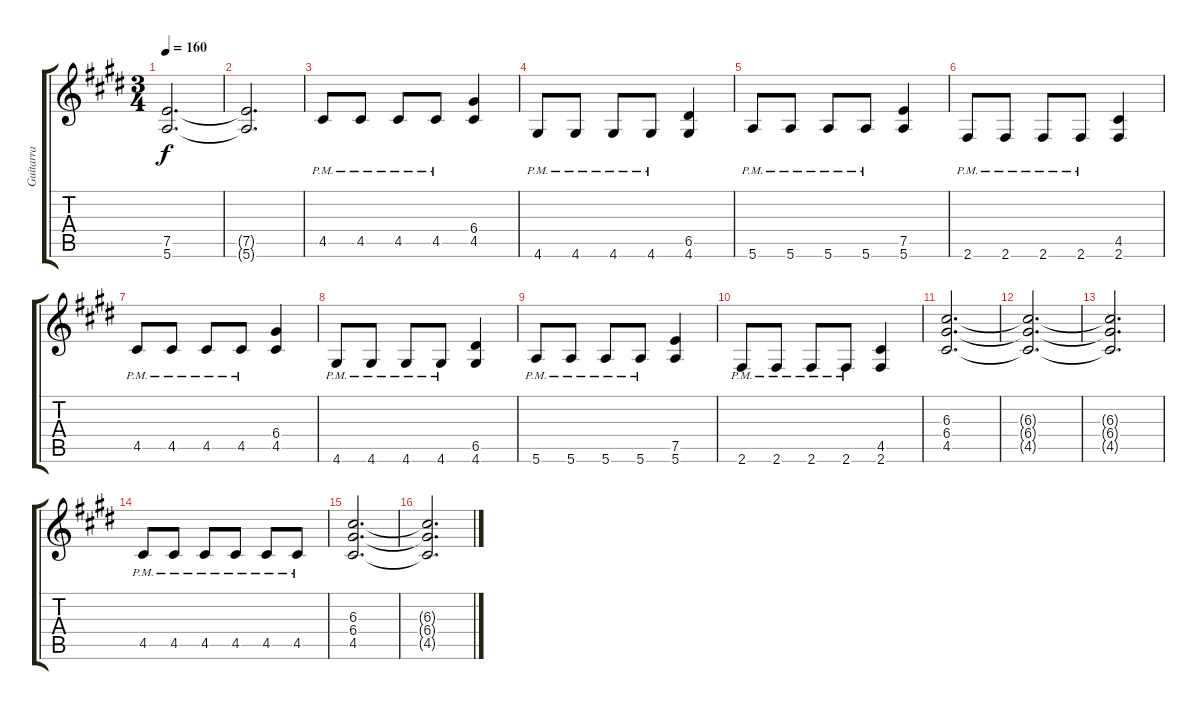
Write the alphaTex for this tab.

\track ("Guitarra" "Guitarra") {instrument distortionguitar}
\staff {score tabs}
\tuning (E4 B3 G3 D3 A2 E2) {hide}
\ts (3 4)
\tempo 160
\clef g2
\ks c#minor
(7.5{t} 5.6{t}).2{d dy f} |
(7.5{t} 5.6{t}).2{d} |
4.5{pm}.8 4.5{pm}.8 4.5{pm}.8 4.5{pm}.8 (6.4 4.5).4 |
4.6{pm}.8 4.6{pm}.8 4.6{pm}.8 4.6{pm}.8 (6.5 4.6).4 |
5.6{pm}.8 5.6{pm}.8 5.6{pm}.8 5.6{pm}.8 (7.5 5.6).4 |
2.6{pm}.8 2.6{pm}.8 2.6{pm}.8 2.6{pm}.8 (4.5 2.6).4 |
4.5{pm}.8 4.5{pm}.8 4.5{pm}.8 4.5{pm}.8 (6.4 4.5).4 |
4.6{pm}.8 4.6{pm}.8 4.6{pm}.8 4.6{pm}.8 (6.5 4.6).4 |
5.6{pm}.8 5.6{pm}.8 5.6{pm}.8 5.6{pm}.8 (7.5 5.6).4 |
2.6{pm}.8 2.6{pm}.8 2.6{pm}.8 2.6{pm}.8 (4.5 2.6).4 |
(6.3 6.4 4.5).2{d} |
(6.3{t} 6.4{t} 4.5{t}).2{d} |
(6.3{t} 6.4{t} 4.5{t}).2{d} |
4.5{pm}.8 4.5{pm}.8 4.5{pm}.8 4.5{pm}.8 4.5{pm}.8 4.5{pm}.8 |
(6.3 6.4 4.5).2{d} |
(6.3{t} 6.4{t} 4.5{t}).2{d}
